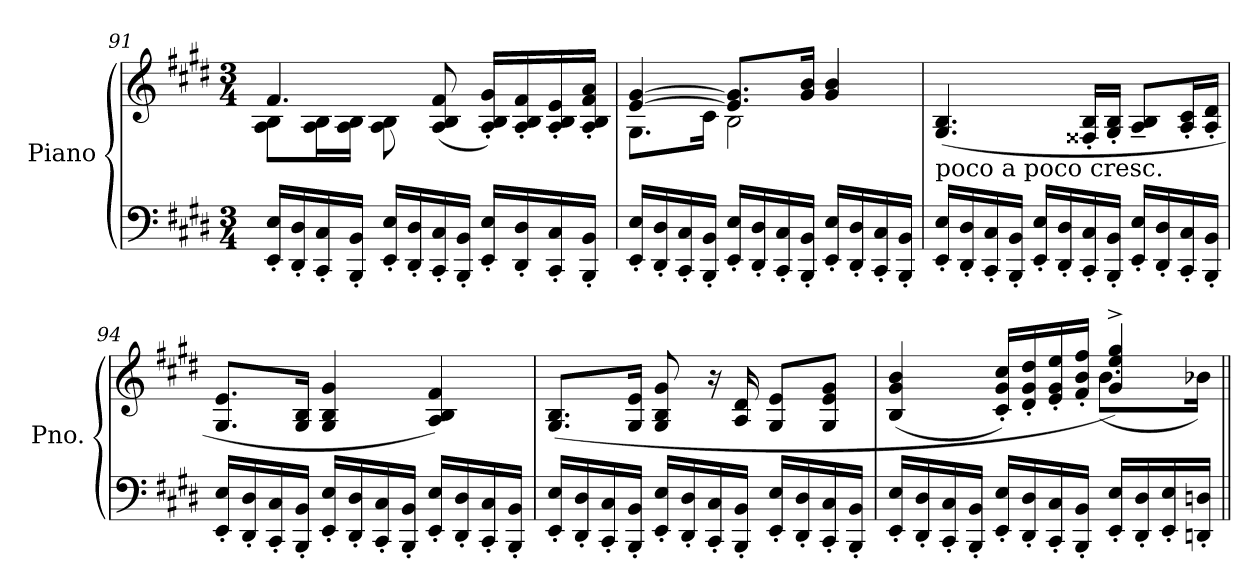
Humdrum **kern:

**kern	**kern
*part1	*part1
*staff2	*staff1
*I"Piano	*
*I'Pno.	*
*clefF4	*clefG2
*k[f#c#g#d#]	*k[f#c#g#d#]
*E:	*E:
*M3/4	*M3/4
=91	=91
*	*^
16EE/' 16E/'LL	4.f#/	8A\ 8B\L
16DD#/' 16D#/'	.	.
16CC#/' 16C#/'	.	16A\ 16B\L
16BBB/' 16BB/'JJ	.	16A\ 16B\JJ
16EE/' 16E/'LL	.	8A\ 8B\
16DD#/' 16D#/'	.	.
16CC#/' 16C#/'	(8A/ 8B/ 8f#/	4.ryy
16BBB/' 16BB/'JJ	.	.
16EE/' 16E/'LL	16A/' 16B/' 16g#/'LL)	.
16DD#/' 16D#/'	16A/' 16B/' 16f#/'	.
16CC#/' 16C#/'	16A/' 16B/' 16e/'	.
16BBB/' 16BB/'JJ	16A/' 16B/' 16f#/' 16a/'JJ	.
!!LO:LB:g=z	!!
=92	=92	=92
16EE/' 16E/'LL	[4e/ [4g#/	8.G#\L
16DD#/' 16D#/'	.	.
16CC#/' 16C#/'	.	.
16BBB/' 16BB/'JJ	.	16c#\Jk
16EE/' 16E/'LL	8.e/] 8.g#/]L	2B\
16DD#/' 16D#/'	.	.
16CC#/' 16C#/'	.	.
16BBB/' 16BB/'JJ	16g#/ 16b/Jk	.
16EE/' 16E/'LL	4g#/ 4b/	.
16DD#/' 16D#/'	.	.
16CC#/' 16C#/'	.	.
16BBB/' 16BB/'JJ	.	.
*	*v	*v
=93	=93
!	!LO:TX:b:t=poco a poco cresc.
16EE/' 16E/'LL	(4.G#/ 4.B/
16DD#/' 16D#/'	.
16CC#/' 16C#/'	.
16BBB/' 16BB/'JJ	.
16EE/' 16E/'LL	.
16DD#/' 16D#/'	.
16CC#/' 16C#/'	16F##X/' 16B/'LL
16BBB/' 16BB/'JJ	16G#/' 16B/'JJ
16EE/' 16E/'LL	8A/~ 8B/~L
16DD#/' 16D#/'	.
16CC#/' 16C#/'	16A/' 16c#/'L
16BBB/' 16BB/'JJ	16A/' 16d#/'JJ
=94	=94
16EE/' 16E/'LL	8.G#/ 8.e/L
16DD#/' 16D#/'	.
16CC#/' 16C#/'	.
16BBB/' 16BB/'JJ	16G#/ 16B/Jk
16EE/' 16E/'LL	4G#/ 4B/ 4g#/
16DD#/' 16D#/'	.
16CC#/' 16C#/'	.
16BBB/' 16BB/'JJ	.
16EE/' 16E/'LL	4A/ 4B/ 4f#/)
16DD#/' 16D#/'	.
16CC#/' 16C#/'	.
16BBB/' 16BB/'JJ	.
!!LO:LB:g=z
=95	=95
16EE/' 16E/'LL	(8.G#/ 8.B/L
16DD#/' 16D#/'	.
16CC#/' 16C#/'	.
16BBB/' 16BB/'JJ	16G#/ 16e/Jk
16EE/' 16E/'LL	8G#/ 8B/ 8g#/
16DD#/' 16D#/'	.
16CC#/' 16C#/'	16r
16BBB/' 16BB/'JJ	16A/ 16d#/
16EE/' 16E/'LL	8G#/ 8e/L
16DD#/' 16D#/'	.
16CC#/' 16C#/'	8G#/ 8e/ 8g#/J
16BBB/' 16BB/'JJ	.
=96	=96
*	*^
16EE/' 16E/'LL	(4B/ 4g#/ 4b/	2ryy
16DD#/' 16D#/'	.	.
16CC#/' 16C#/'	.	.
16BBB/' 16BB/'JJ	.	.
16EE/' 16E/'LL	16c#/' 16g#/' 16cc#/'LL)	.
16DD#/' 16D#/'	16d#/' 16g#/' 16dd#/'	.
16CC#/' 16C#/'	16e/' 16g#/' 16ee/'	.
16BBB/' 16BB/'JJ	16f#/' 16b/' 16ff#/'JJ	.
16EE/' 16E/'LL	4g#/^ 4ee/^ 4gg#/^)	(8.b\L
16DD#/' 16D#/'	.	.
16EE/' 16E/'	.	.
16DDn/' 16Dn/'JJ	.	16b-X\Jk)
*	*v	*v
=||	=||
*-	*-
